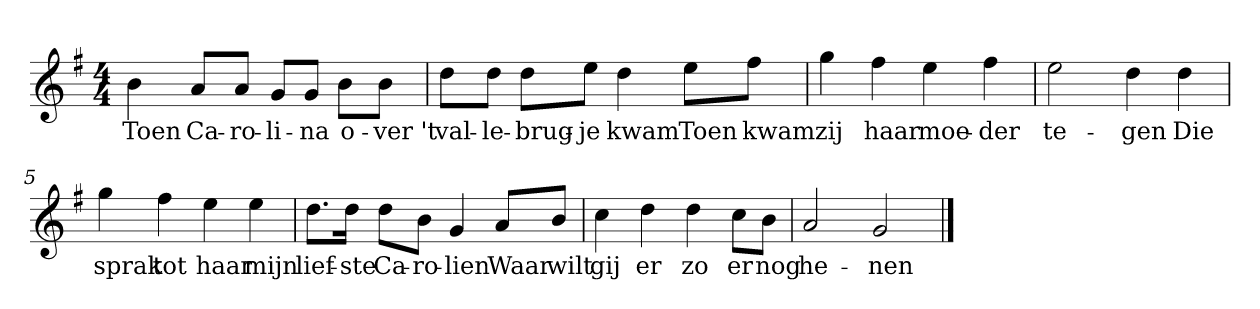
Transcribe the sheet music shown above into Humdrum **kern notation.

**kern	**text
*part1	*part1
*staff1	*staff1
*clefG2	*
*k[f#]	*
*G:	*
*M4/4	*
*MM120	*
=1	=1
4b	Toen
8a/L	Ca-
8a/J	-ro-
8g/L	-li-
8g/J	-na
8b\L	o-
8b\J	-ver 't
=2	=2
8dd\L	val-
8dd\J	-le-
8dd\L	-brug-
8ee\J	-je
4dd	kwam
8ee\L	Toen
8ff#\J	kwam
=3	=3
4gg	zij
4ff#	haar
4ee	moe-
4ff#	-der
=4	=4
2ee	te-
4dd	-gen
4dd	Die
=5	=5
4gg	sprak
4ff#	tot
4ee	haar
4ee	mijn
=6	=6
8.dd\L	lief-
16dd\Jk	-ste
8dd\L	Ca-
8b\J	-ro-
4g	-lien
8a/L	Waar
8b/J	wilt
=7	=7
4cc	gij
4dd	er
4dd	zo
8cc\L	er
8b\J	nog
=8	=8
2a	he-
2g	-nen
==	==
*-	*-
